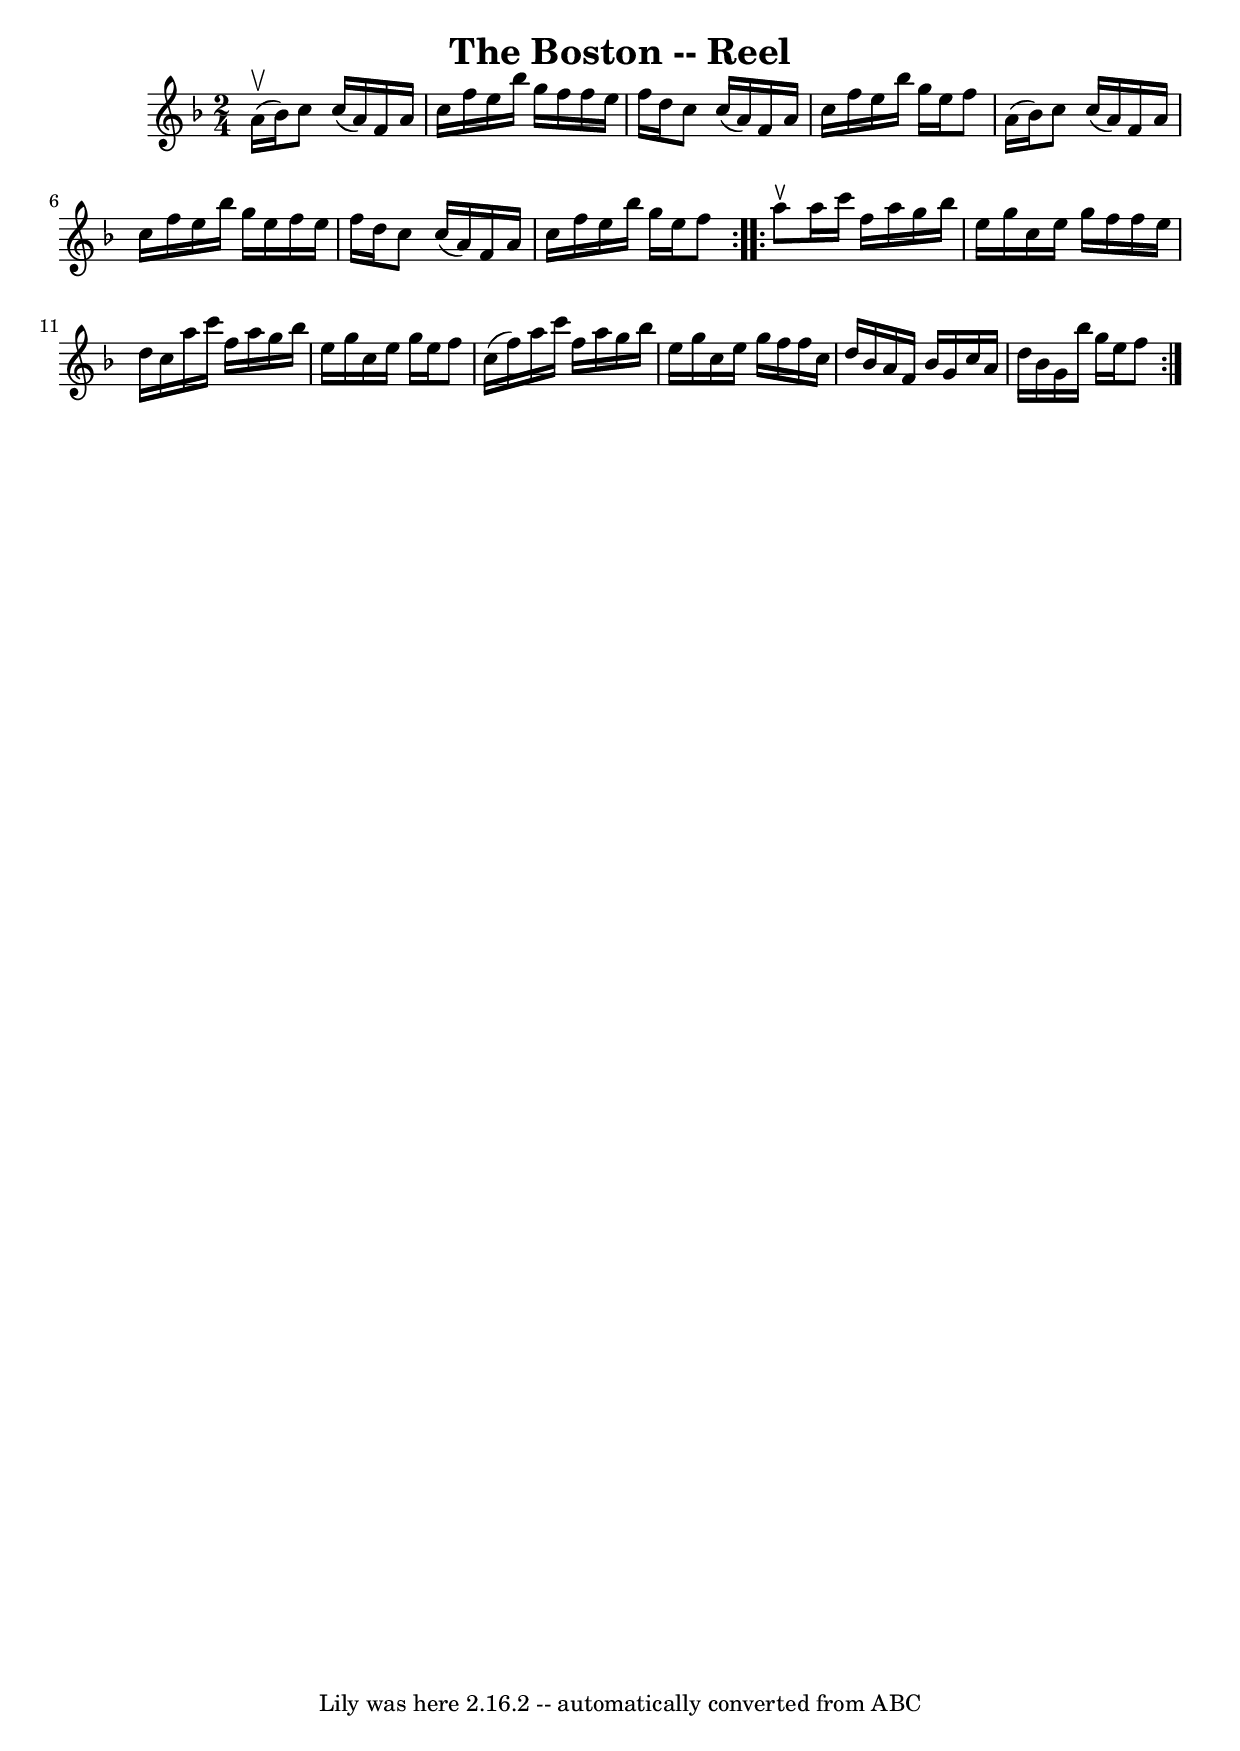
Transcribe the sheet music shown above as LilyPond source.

\version "2.16.2"
\include "Mammoth.ily"
\header {
  %% book = "Ryan's Mammoth Collection"
 crossRefNumber = "1"
 footnotes = ""
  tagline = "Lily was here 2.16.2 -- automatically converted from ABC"
  title = "The Boston -- Reel"

}
voicedefault =  {



  \repeat volta 2 {

    \time 2/4 
    \key f \major a'16^\upbow(bf'16)  |
 c''8 c''16 ( a'16) f'16 a'16 c''16 f''16   |
 e''16 bf''16 g''16 f''16 f''16 e''16 f''16 d''16   |
 c''8 c''16 ( a'16) f'16 a'16 c''16 f''16   |
 e''16 bf''16 g''16 e''16 f''8 a'16 (bf'16)  |
 c''8 c''16 ( a'16) f'16 a'16 c''16 f''16   |
 e''16 bf''16 g''16 e''16 f''16 e''16 f''16 d''16   |
 c''8 c''16 (a'16 ) f'16 a'16 c''16 f''16  |
 e''16 bf''16 g''16    
 e''16 f''8  
  } 
  \repeat volta 2 { a''8^\ltoe  |
 a''16 c'''16 f''16 a''16 g''16 bf''16 e''16 g''16   |
 c''16 e''16 g''16 f''16 f''16 e''16 d''16 c''16   |
 a''16 c'''16 f''16 a''16 g''16 bf''16 e''16 g''16   |
 c''16 e''16 g''16 e''16 f''8 c''16 (f''16)  |
 a''16 c'''16 f''16 a''16 g''16 bf''16 e''16 g''16    |
 c''16 e''16 g''16 f''16 f''16 c''16 d''16 bf'16   |
 a'16 f'16 bf'16 g'16 c''16 a'16 d''16 bf'16   |
 g'16 bf''16 g''16 e''16 f''8  
  }   

}

\score{
  <<

    \context Staff="default"
    {
      \voicedefault 
      
    }

  >>
  \layout {
    
  }
  \midi {
  }

}
